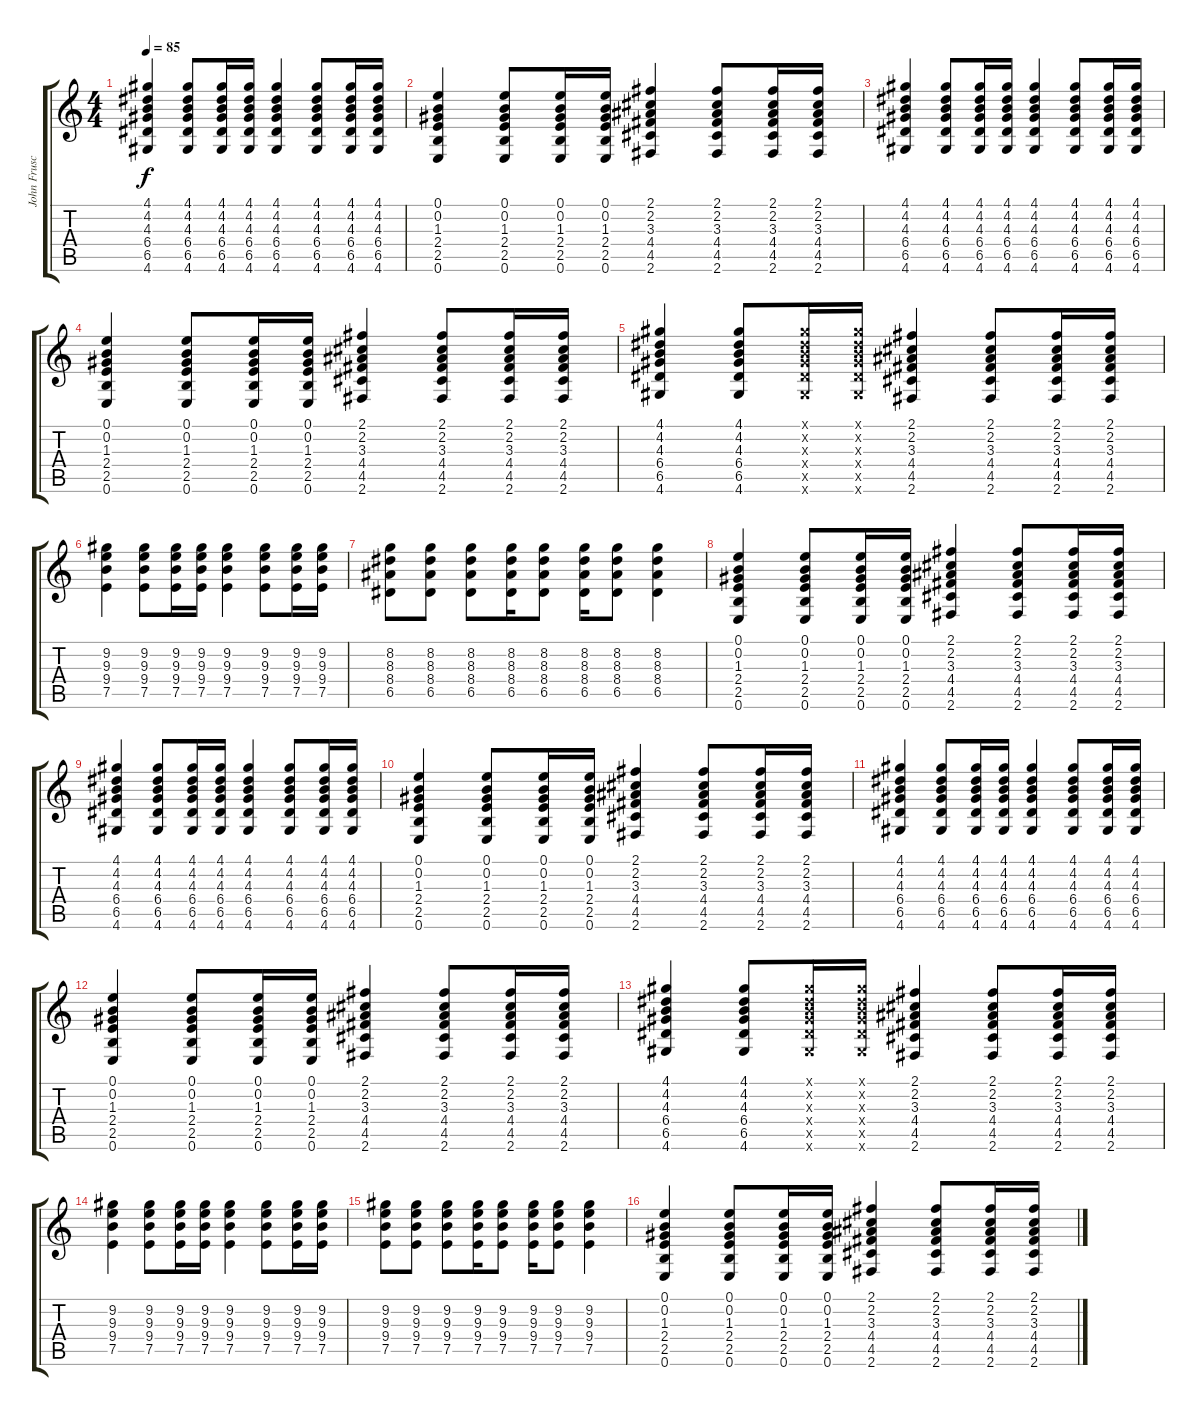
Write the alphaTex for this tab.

\track ("John Frusciante 2" "John Frusc") {instrument acousticguitarsteel}
\staff {score tabs}
\tuning (E4 B3 G3 D3 A2 E2) {hide}
\ts (4 4)
\tempo 85
\clef g2
\ks c
(4.1 4.2 4.3 6.4 6.5 4.6).4{dy f} (4.1 4.2 4.3 6.4 6.5 4.6).8 (4.1 4.2 4.3 6.4 6.5 4.6).16 (4.1 4.2 4.3 6.4 6.5 4.6).16 (4.1 4.2 4.3 6.4 6.5 4.6).4 (4.1 4.2 4.3 6.4 6.5 4.6).8 (4.1 4.2 4.3 6.4 6.5 4.6).16 (4.1 4.2 4.3 6.4 6.5 4.6).16 |
(0.1 0.2 1.3 2.4 2.5 0.6).4 (0.1 0.2 1.3 2.4 2.5 0.6).8 (0.1 0.2 1.3 2.4 2.5 0.6).16 (0.1 0.2 1.3 2.4 2.5 0.6).16 (2.1 2.2 3.3 4.4 4.5 2.6).4 (2.1 2.2 3.3 4.4 4.5 2.6).8 (2.1 2.2 3.3 4.4 4.5 2.6).16 (2.1 2.2 3.3 4.4 4.5 2.6).16 |
(4.1 4.2 4.3 6.4 6.5 4.6).4 (4.1 4.2 4.3 6.4 6.5 4.6).8 (4.1 4.2 4.3 6.4 6.5 4.6).16 (4.1 4.2 4.3 6.4 6.5 4.6).16 (4.1 4.2 4.3 6.4 6.5 4.6).4 (4.1 4.2 4.3 6.4 6.5 4.6).8 (4.1 4.2 4.3 6.4 6.5 4.6).16 (4.1 4.2 4.3 6.4 6.5 4.6).16 |
(0.1 0.2 1.3 2.4 2.5 0.6).4 (0.1 0.2 1.3 2.4 2.5 0.6).8 (0.1 0.2 1.3 2.4 2.5 0.6).16 (0.1 0.2 1.3 2.4 2.5 0.6).16 (2.1 2.2 3.3 4.4 4.5 2.6).4 (2.1 2.2 3.3 4.4 4.5 2.6).8 (2.1 2.2 3.3 4.4 4.5 2.6).16 (2.1 2.2 3.3 4.4 4.5 2.6).16 |
(4.1 4.2 4.3 6.4 6.5 4.6).4 (4.1 4.2 4.3 6.4 6.5 4.6).8 (4.1{x} 4.2{x} 4.3{x} 6.4{x} 6.5{x} 4.6{x}).16 (4.1{x} 4.2{x} 4.3{x} 6.4{x} 6.5{x} 4.6{x}).16 (2.1 2.2 3.3 4.4 4.5 2.6).4 (2.1 2.2 3.3 4.4 4.5 2.6).8 (2.1 2.2 3.3 4.4 4.5 2.6).16 (2.1 2.2 3.3 4.4 4.5 2.6).16 |
(9.2 9.3 9.4 7.5).4 (9.2 9.3 9.4 7.5).8 (9.2 9.3 9.4 7.5).16 (9.2 9.3 9.4 7.5).16 (9.2 9.3 9.4 7.5).4 (9.2 9.3 9.4 7.5).8 (9.2 9.3 9.4 7.5).16 (9.2 9.3 9.4 7.5).16 |
(8.2 8.3 8.4 6.5).8 (8.2 8.3 8.4 6.5).8 (8.2 8.3 8.4 6.5).8 (8.2 8.3 8.4 6.5).16 (8.2 8.3 8.4 6.5).8 (8.2 8.3 8.4 6.5).16 (8.2 8.3 8.4 6.5).8 (8.2 8.3 8.4 6.5).4 |
(0.1 0.2 1.3 2.4 2.5 0.6).4 (0.1 0.2 1.3 2.4 2.5 0.6).8 (0.1 0.2 1.3 2.4 2.5 0.6).16 (0.1 0.2 1.3 2.4 2.5 0.6).16 (2.1 2.2 3.3 4.4 4.5 2.6).4 (2.1 2.2 3.3 4.4 4.5 2.6).8 (2.1 2.2 3.3 4.4 4.5 2.6).16 (2.1 2.2 3.3 4.4 4.5 2.6).16 |
(4.1 4.2 4.3 6.4 6.5 4.6).4 (4.1 4.2 4.3 6.4 6.5 4.6).8 (4.1 4.2 4.3 6.4 6.5 4.6).16 (4.1 4.2 4.3 6.4 6.5 4.6).16 (4.1 4.2 4.3 6.4 6.5 4.6).4 (4.1 4.2 4.3 6.4 6.5 4.6).8 (4.1 4.2 4.3 6.4 6.5 4.6).16 (4.1 4.2 4.3 6.4 6.5 4.6).16 |
(0.1 0.2 1.3 2.4 2.5 0.6).4 (0.1 0.2 1.3 2.4 2.5 0.6).8 (0.1 0.2 1.3 2.4 2.5 0.6).16 (0.1 0.2 1.3 2.4 2.5 0.6).16 (2.1 2.2 3.3 4.4 4.5 2.6).4 (2.1 2.2 3.3 4.4 4.5 2.6).8 (2.1 2.2 3.3 4.4 4.5 2.6).16 (2.1 2.2 3.3 4.4 4.5 2.6).16 |
(4.1 4.2 4.3 6.4 6.5 4.6).4 (4.1 4.2 4.3 6.4 6.5 4.6).8 (4.1 4.2 4.3 6.4 6.5 4.6).16 (4.1 4.2 4.3 6.4 6.5 4.6).16 (4.1 4.2 4.3 6.4 6.5 4.6).4 (4.1 4.2 4.3 6.4 6.5 4.6).8 (4.1 4.2 4.3 6.4 6.5 4.6).16 (4.1 4.2 4.3 6.4 6.5 4.6).16 |
(0.1 0.2 1.3 2.4 2.5 0.6).4 (0.1 0.2 1.3 2.4 2.5 0.6).8 (0.1 0.2 1.3 2.4 2.5 0.6).16 (0.1 0.2 1.3 2.4 2.5 0.6).16 (2.1 2.2 3.3 4.4 4.5 2.6).4 (2.1 2.2 3.3 4.4 4.5 2.6).8 (2.1 2.2 3.3 4.4 4.5 2.6).16 (2.1 2.2 3.3 4.4 4.5 2.6).16 |
(4.1 4.2 4.3 6.4 6.5 4.6).4 (4.1 4.2 4.3 6.4 6.5 4.6).8 (4.1{x} 4.2{x} 4.3{x} 6.4{x} 6.5{x} 4.6{x}).16 (4.1{x} 4.2{x} 4.3{x} 6.4{x} 6.5{x} 4.6{x}).16 (2.1 2.2 3.3 4.4 4.5 2.6).4 (2.1 2.2 3.3 4.4 4.5 2.6).8 (2.1 2.2 3.3 4.4 4.5 2.6).16 (2.1 2.2 3.3 4.4 4.5 2.6).16 |
(9.2 9.3 9.4 7.5).4 (9.2 9.3 9.4 7.5).8 (9.2 9.3 9.4 7.5).16 (9.2 9.3 9.4 7.5).16 (9.2 9.3 9.4 7.5).4 (9.2 9.3 9.4 7.5).8 (9.2 9.3 9.4 7.5).16 (9.2 9.3 9.4 7.5).16 |
(9.2 9.3 9.4 7.5).8 (9.2 9.3 9.4 7.5).8 (9.2 9.3 9.4 7.5).8 (9.2 9.3 9.4 7.5).16 (9.2 9.3 9.4 7.5).8 (9.2 9.3 9.4 7.5).16 (9.2 9.3 9.4 7.5).8 (9.2 9.3 9.4 7.5).4 |
(0.1 0.2 1.3 2.4 2.5 0.6).4 (0.1 0.2 1.3 2.4 2.5 0.6).8 (0.1 0.2 1.3 2.4 2.5 0.6).16 (0.1 0.2 1.3 2.4 2.5 0.6).16 (2.1 2.2 3.3 4.4 4.5 2.6).4 (2.1 2.2 3.3 4.4 4.5 2.6).8 (2.1 2.2 3.3 4.4 4.5 2.6).16 (2.1 2.2 3.3 4.4 4.5 2.6).16
